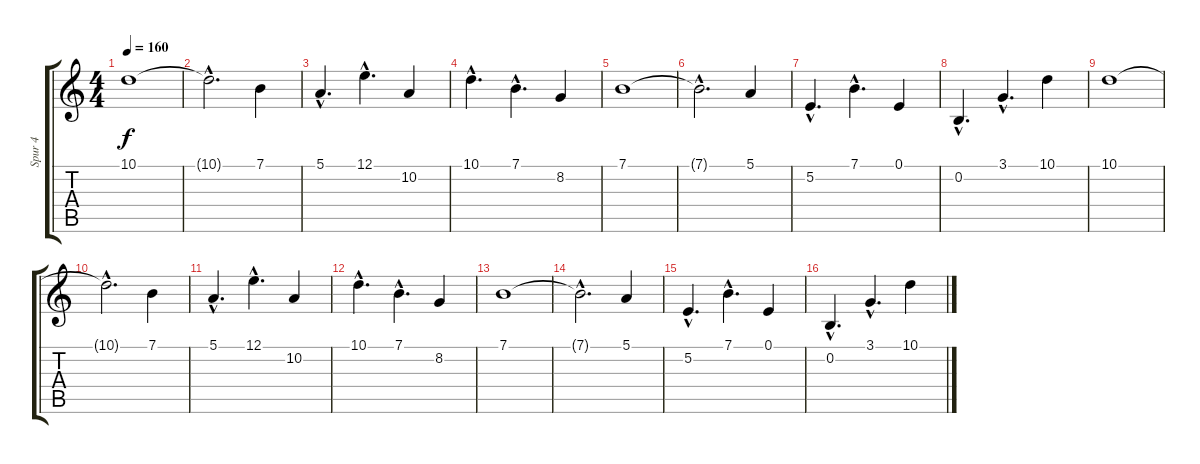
\track ("Spur 4" "Spur 4") {instrument stringensemble1}
\staff {score tabs}
\tuning (E4 B3 G3 D3 A2 E2) {hide}
\ts (4 4)
\tempo 160
\clef g2
\ks c
10.1.1{dy f} |
10.1{hac t}.2{d} 7.1.4 |
5.1{hac}.4{d} 12.1{hac}.4{d} 10.2.4 |
10.1{hac}.4{d} 7.1{hac}.4{d} 8.2.4 |
7.1.1 |
7.1{hac t}.2{d} 5.1.4 |
5.2{hac}.4{d} 7.1{hac}.4{d} 0.1.4 |
0.2{hac}.4{d} 3.1{hac}.4{d} 10.1.4 |
10.1.1 |
10.1{hac t}.2{d} 7.1.4{volume 8} |
5.1{hac}.4{d volume 8} 12.1{hac}.4{d volume 8} 10.2.4{volume 7} |
10.1{hac}.4{d volume 7} 7.1{hac}.4{d volume 6} 8.2.4{volume 6} |
7.1.1{volume 6} |
7.1{hac t}.2{d} 5.1.4{volume 4} |
5.2{hac}.4{d volume 4} 7.1{hac}.4{d volume 3} 0.1.4{volume 1} |
0.2{hac}.4{d volume 0} 3.1{hac}.4{d volume 0} 10.1.4
